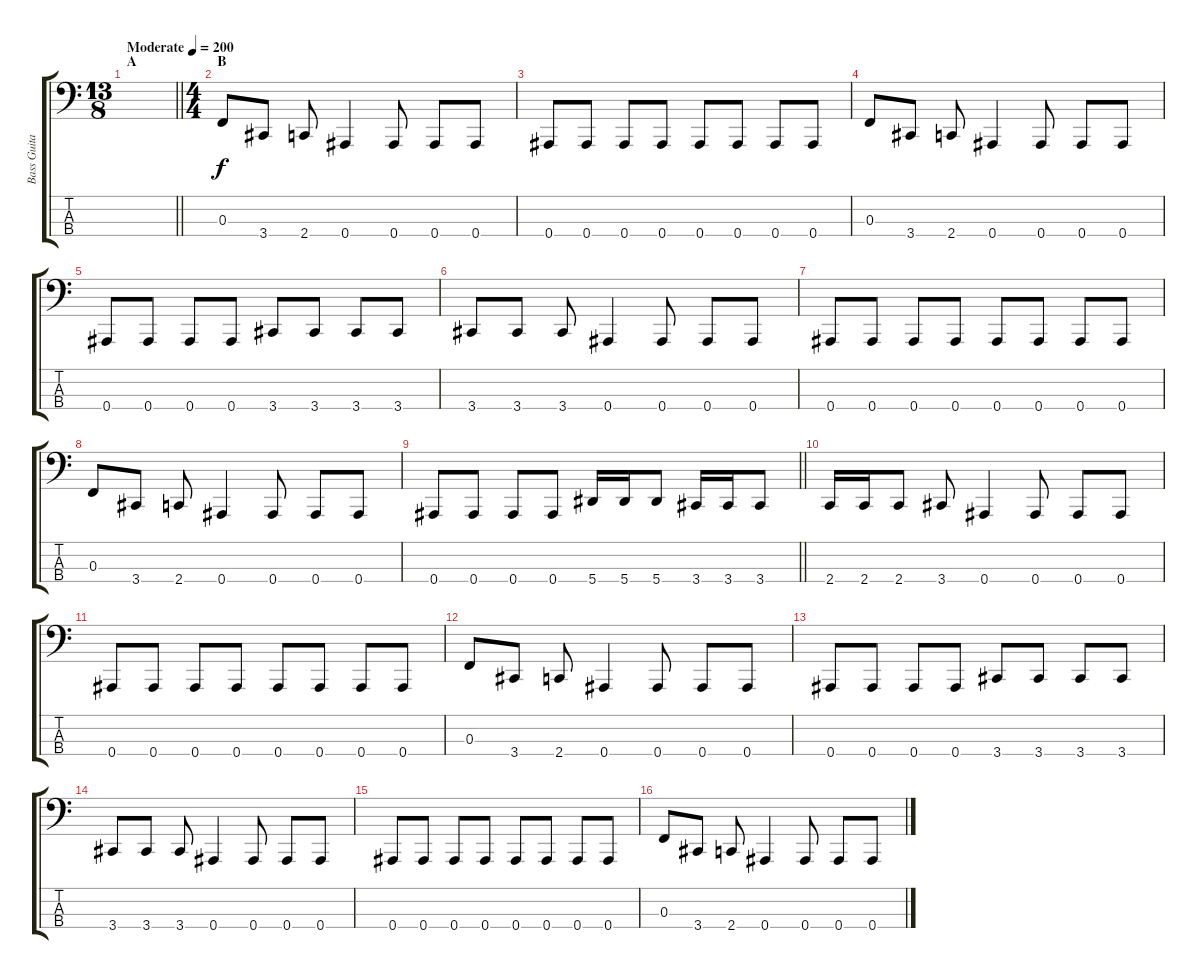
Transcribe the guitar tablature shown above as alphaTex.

\track ("Bass Guitar: John Kis Gyevi" "Bass Guita") {instrument electricbasspick}
\staff {score tabs}
\tuning (Eb2 Bb1 F1 Bb0) {hide}
\ts (13 8)
\section ("" "A")
\tempo (200 "Moderate")
\clef f4
\barLineRight lightlight
\ks c
|
\ts (4 4)
\section ("" "B")
0.3.8 3.4.8 2.4.8 0.4.4 0.4.8 0.4.8 0.4.8 |
0.4.8 0.4.8 0.4.8 0.4.8 0.4.8 0.4.8 0.4.8 0.4.8 |
0.3.8 3.4.8 2.4.8 0.4.4 0.4.8 0.4.8 0.4.8 |
0.4.8 0.4.8 0.4.8 0.4.8 3.4.8 3.4.8 3.4.8 3.4.8 |
3.4.8 3.4.8 3.4.8 0.4.4 0.4.8 0.4.8 0.4.8 |
0.4.8 0.4.8 0.4.8 0.4.8 0.4.8 0.4.8 0.4.8 0.4.8 |
0.3.8 3.4.8 2.4.8 0.4.4 0.4.8 0.4.8 0.4.8 |
\barLineRight lightlight
0.4.8 0.4.8 0.4.8 0.4.8 5.4.16 5.4.16 5.4.8 3.4.16 3.4.16 3.4.8 |
2.4.16 2.4.16 2.4.8 3.4.8 0.4.4 0.4.8 0.4.8 0.4.8 |
0.4.8 0.4.8 0.4.8 0.4.8 0.4.8 0.4.8 0.4.8 0.4.8 |
0.3.8 3.4.8 2.4.8 0.4.4 0.4.8 0.4.8 0.4.8 |
0.4.8 0.4.8 0.4.8 0.4.8 3.4.8 3.4.8 3.4.8 3.4.8 |
3.4.8 3.4.8 3.4.8 0.4.4 0.4.8 0.4.8 0.4.8 |
0.4.8 0.4.8 0.4.8 0.4.8 0.4.8 0.4.8 0.4.8 0.4.8 |
0.3.8 3.4.8 2.4.8 0.4.4 0.4.8 0.4.8 0.4.8
